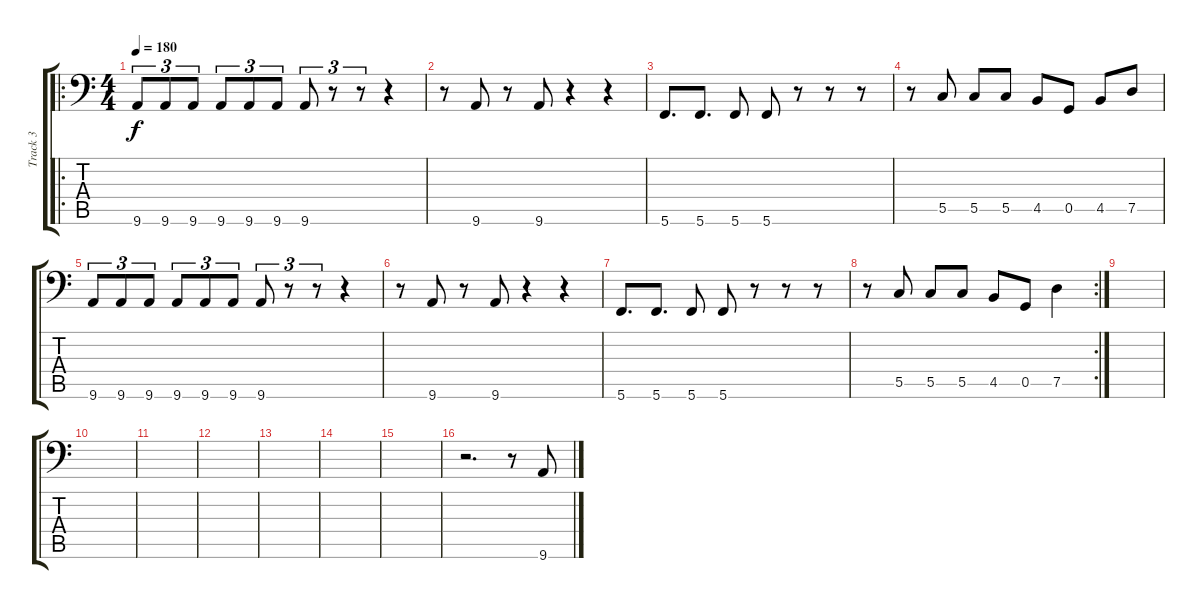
\track ("Track 3" "Track 3") {instrument electricbasspick}
\staff {score tabs}
\tuning (D3 A2 F2 C2 G1 C1) {hide}
\ro
\ts (4 4)
\tempo 180
\clef f4
\ks c
9.6.8{tu (3 2) dy f} 9.6.8{tu (3 2)} 9.6.8{tu (3 2)} 9.6.8{tu (3 2)} 9.6.8{tu (3 2)} 9.6.8{tu (3 2)} 9.6.8{tu (3 2)} r.8{tu (3 2)} r.8{tu (3 2)} r.4 |
r.8 9.6.8 r.8 9.6.8 r.4 r.4 |
5.6.8{d} 5.6.8{d} 5.6.8 5.6.8 r.8 r.8 r.8 |
r.8 5.5.8 5.5.8 5.5.8 4.5.8 0.5.8 4.5.8 7.5.8 |
9.6.8{tu (3 2)} 9.6.8{tu (3 2)} 9.6.8{tu (3 2)} 9.6.8{tu (3 2)} 9.6.8{tu (3 2)} 9.6.8{tu (3 2)} 9.6.8{tu (3 2)} r.8{tu (3 2)} r.8{tu (3 2)} r.4 |
r.8 9.6.8 r.8 9.6.8 r.4 r.4 |
5.6.8{d} 5.6.8{d} 5.6.8 5.6.8 r.8 r.8 r.8 |
\rc 2
r.8 5.5.8 5.5.8 5.5.8 4.5.8 0.5.8 7.5.4 |
|
|
|
|
|
|
|
r.2{d} r.8 9.6.8
